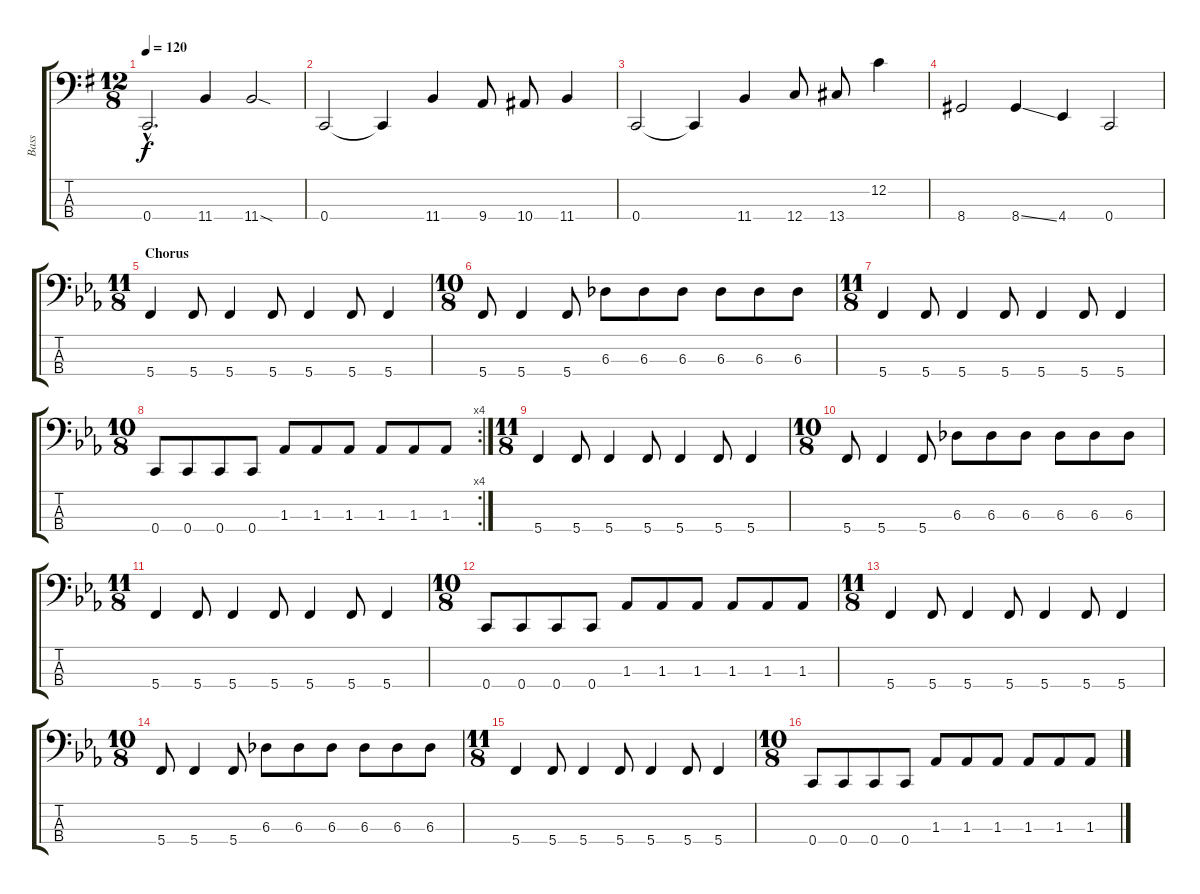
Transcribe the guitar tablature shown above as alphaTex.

\track ("Bass" "Bass") {instrument electricbasspick}
\staff {score tabs}
\tuning (F2 C2 G1 C1) {hide}
\ts (12 8)
\tempo 120
\clef f4
\ks g
0.4{hac}.2{d dy f} 11.4.4 11.4{sod}.2 |
0.4.2 0.4{t}.4 11.4.4 9.4.8 10.4.8 11.4.4 |
0.4.2 0.4{t}.4 11.4.4 12.4.8 13.4.8 12.2.4 |
8.4.2 8.4{ss}.4 4.4.4 0.4.2 |
\ts (11 8)
\section ("" "Chorus")
\ks eb
5.4.4 5.4.8 5.4.4 5.4.8 5.4.4 5.4.8 5.4.4 |
\ts (10 8)
5.4.8 5.4.4 5.4.8 6.3.8 6.3.8 6.3.8 6.3.8 6.3.8 6.3.8 |
\ts (11 8)
5.4.4 5.4.8 5.4.4 5.4.8 5.4.4 5.4.8 5.4.4 |
\rc 4
\ts (10 8)
0.4.8 0.4.8 0.4.8 0.4.8 1.3.8 1.3.8 1.3.8 1.3.8 1.3.8 1.3.8 |
\ts (11 8)
5.4.4 5.4.8 5.4.4 5.4.8 5.4.4 5.4.8 5.4.4 |
\ts (10 8)
5.4.8 5.4.4 5.4.8 6.3.8 6.3.8 6.3.8 6.3.8 6.3.8 6.3.8 |
\ts (11 8)
5.4.4 5.4.8 5.4.4 5.4.8 5.4.4 5.4.8 5.4.4 |
\ts (10 8)
0.4.8 0.4.8 0.4.8 0.4.8 1.3.8 1.3.8 1.3.8 1.3.8 1.3.8 1.3.8 |
\ts (11 8)
5.4.4 5.4.8 5.4.4 5.4.8 5.4.4 5.4.8 5.4.4 |
\ts (10 8)
5.4.8 5.4.4 5.4.8 6.3.8 6.3.8 6.3.8 6.3.8 6.3.8 6.3.8 |
\ts (11 8)
5.4.4 5.4.8 5.4.4 5.4.8 5.4.4 5.4.8 5.4.4 |
\ts (10 8)
0.4.8 0.4.8 0.4.8 0.4.8 1.3.8 1.3.8 1.3.8 1.3.8 1.3.8 1.3.8
